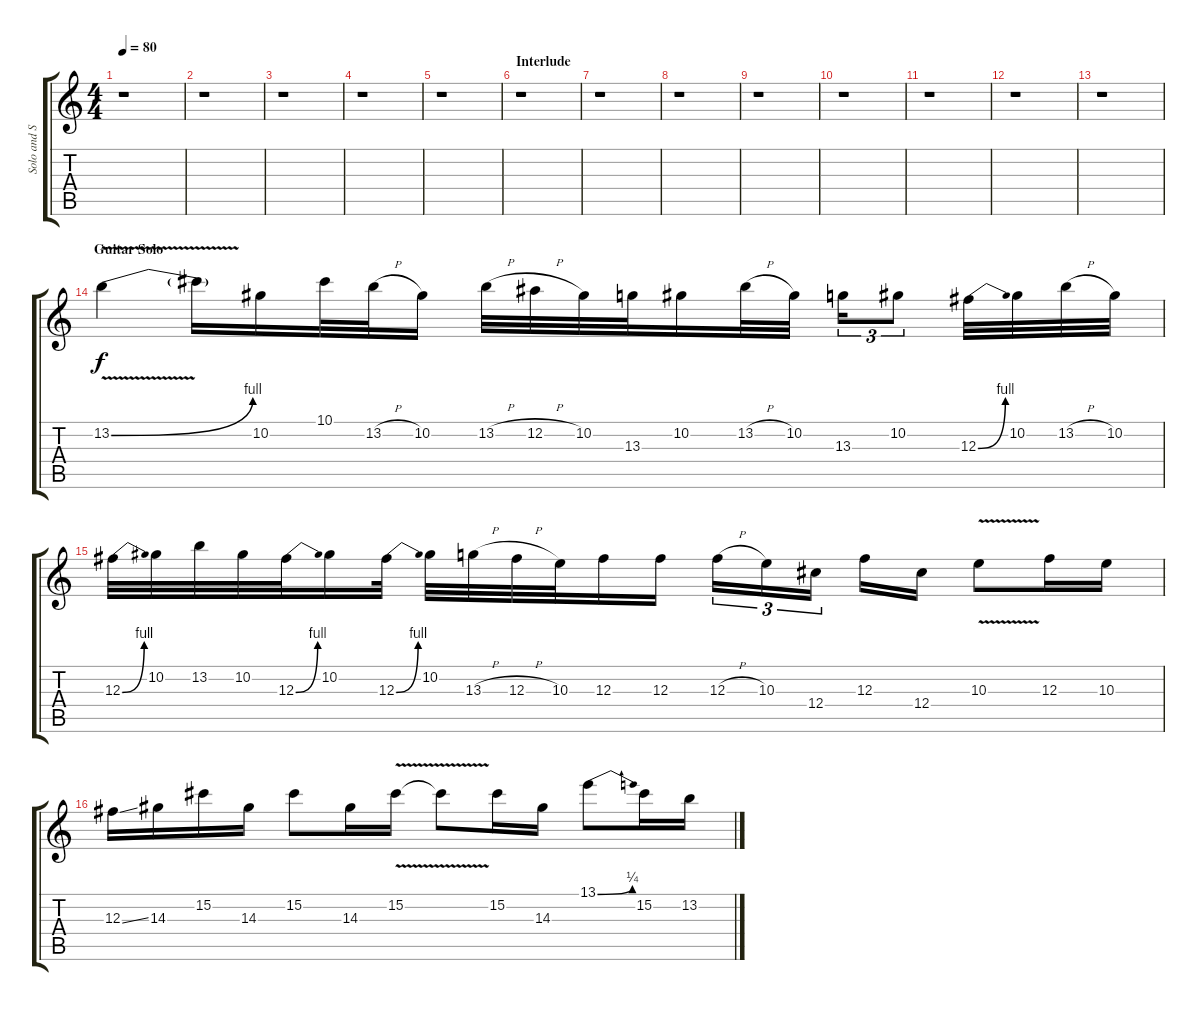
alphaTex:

\track ("Solo and Slide" "Solo and S") {instrument overdrivenguitar}
\staff {score tabs}
\tuning (Eb4 Bb3 Gb3 Db3 Ab2 Eb2) {hide}
\ts (4 4)
\tempo 80
\clef g2
\ks c
r.1{dy f} |
r.1 |
r.1 |
r.1 |
r.1 |
\section ("" "Interlude")
r.1 |
r.1 |
r.1 |
r.1 |
r.1 |
r.1 |
r.1 |
r.1 |
\section ("" "Guitar Solo")
13.2{be (bend 0 0 60 4) v}.4 13.2{t}.16 10.2.16 10.1.32 13.2{h}.32 10.2.16 13.2{h}.32 12.2{h}.32 10.2.32 13.3.32 10.2.16 13.2{h}.32 10.2.32 13.3.16{tu (3 2)} 10.2.8{tu (3 2)} 12.3{be (bend 0 0 60 4)}.32 10.2.32 13.2{h}.32 10.2.32 |
12.3{be (bend 0 0 60 4)}.32 10.2.32 13.2.32 10.2.32 12.3{be (bend 0 0 60 4)}.32 10.2.16 12.3{be (bend 0 0 60 4)}.32 10.2.32 13.3{h}.32 12.3{h}.32 10.3.32 12.3.16 12.3.16 12.3{h}.16{tu (3 2)} 10.3.16{tu (3 2)} 12.4.16{tu (3 2) beam splitsecondary} 12.3.16 12.4.16 10.3{v}.8 12.3.16 10.3.16 |
12.3{ss}.16 14.3.16 15.2.16 14.3.16 15.2.8 14.3.16 15.2{v}.16 15.2{t}.8 15.2.16 14.3.16 13.1{be (bend 0 0 60 1)}.8 15.2.16 13.2.16
